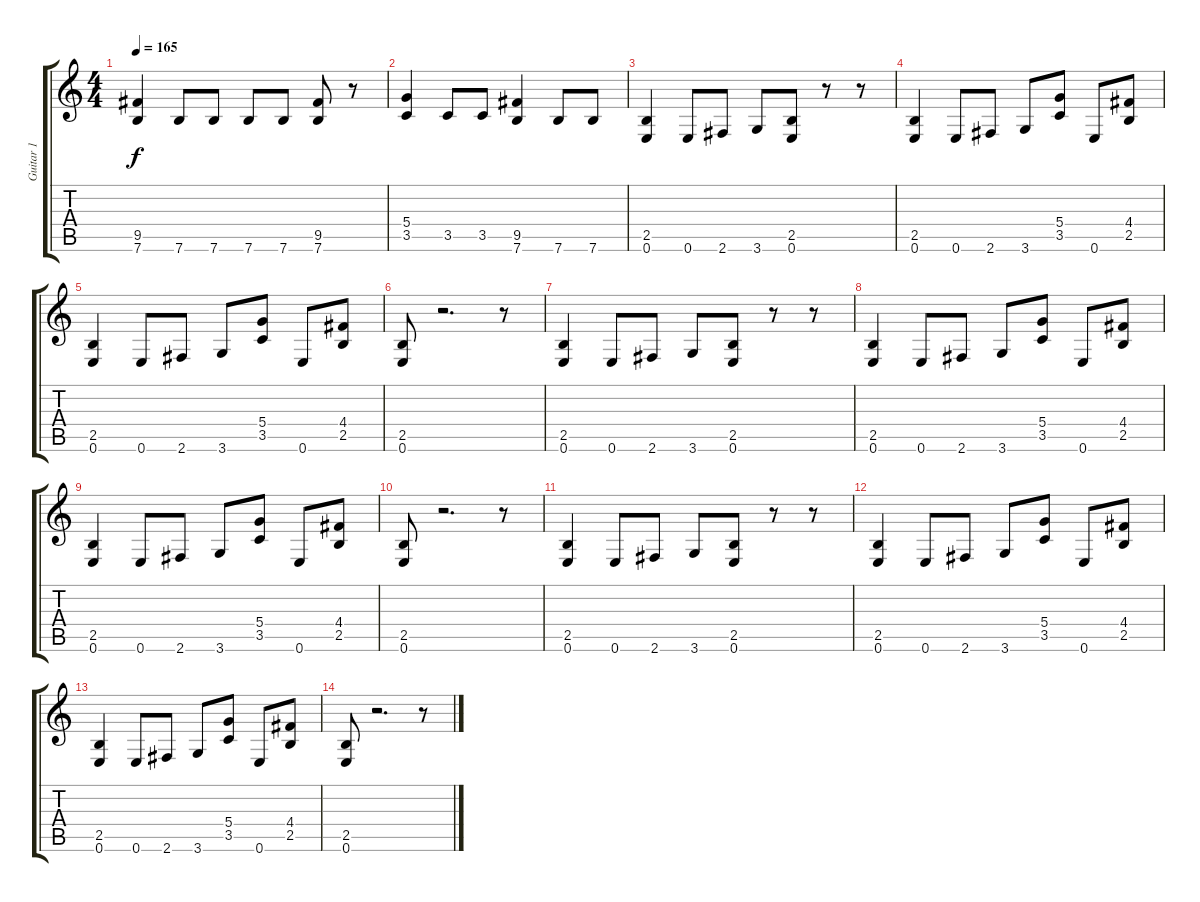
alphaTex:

\track ("Guitar 1" "Guitar 1") {instrument distortionguitar}
\staff {score tabs}
\tuning (E4 B3 G3 D3 A2 E2) {hide}
\ts (4 4)
\tempo 165
\clef g2
\ks c
(9.5 7.6).4{dy f} 7.6.8 7.6.8 7.6.8 7.6.8 (9.5 7.6).8 r.8 |
(5.4 3.5).4 3.5.8 3.5.8 (9.5 7.6).4 7.6.8 7.6.8 |
(2.5 0.6).4 0.6.8 2.6.8 3.6.8 (2.5 0.6).8 r.8 r.8 |
(2.5 0.6).4 0.6.8 2.6.8 3.6.8 (5.4 3.5).8 0.6.8 (4.4 2.5).8 |
(2.5 0.6).4 0.6.8 2.6.8 3.6.8 (5.4 3.5).8 0.6.8 (4.4 2.5).8 |
(2.5 0.6).8 r.2{d} r.8 |
(2.5 0.6).4 0.6.8 2.6.8 3.6.8 (2.5 0.6).8 r.8 r.8 |
(2.5 0.6).4 0.6.8 2.6.8 3.6.8 (5.4 3.5).8 0.6.8 (4.4 2.5).8 |
(2.5 0.6).4 0.6.8 2.6.8 3.6.8 (5.4 3.5).8 0.6.8 (4.4 2.5).8 |
(2.5 0.6).8 r.2{d} r.8 |
(2.5 0.6).4 0.6.8 2.6.8 3.6.8 (2.5 0.6).8 r.8 r.8 |
(2.5 0.6).4 0.6.8 2.6.8 3.6.8 (5.4 3.5).8 0.6.8 (4.4 2.5).8 |
(2.5 0.6).4 0.6.8 2.6.8 3.6.8 (5.4 3.5).8 0.6.8 (4.4 2.5).8 |
(2.5 0.6).8 r.2{d} r.8
